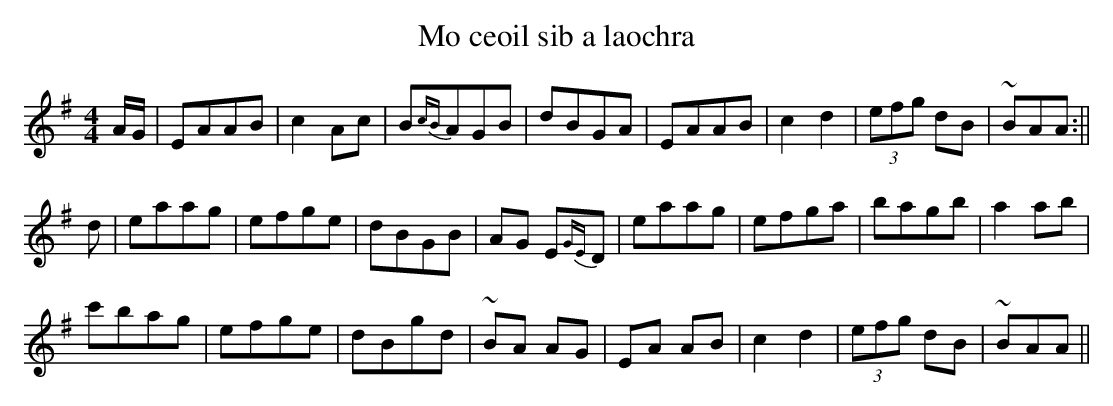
X:1
T:Mo ceoil sib a laochra
M:4/4
L:1/8
K:Ador
A/G/|EAAB|c2 Ac|B{cB}AGB|dBGA|EAAB|c2d2|(3efg dB|~BAA:||
d|eaag|efge|dBGB|AG E{GE}D|eaag|efga|bagb|a2 ab|
c'bag|efge|dBgd|~BA AG|EA AB|c2d2|(3efg dB|~BAA||
